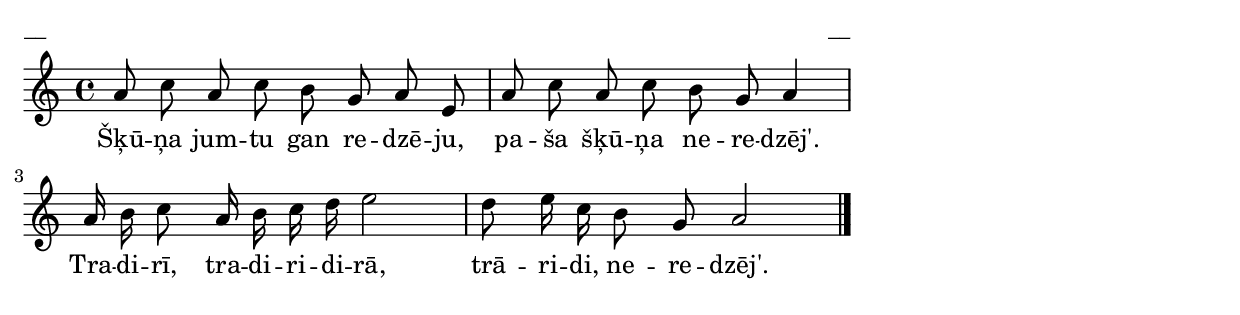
\version "2.13.16"
%\header {
%    title = "Šķūņa jumtu gan redzēju"
%}
% Budēlīši, p.105
\paper {
line-width = 14\cm
left-margin = 0.4\cm
between-system-padding = 0.1\cm
between-system-space = 0.1\cm
}
\layout {
indent = #0
ragged-last = ##f
}


voiceA = \relative c' {
\clef "treble"
\key a \minor
\time 4/4 a'8 c a c b g a e | a8 c a c b g a4 |
a16 b c8 a16 b c d e2 | d8 e16 c b8 g a2   
\bar "|." 
} 

lyricA = \lyricmode {
Šķū -- ņa jum -- tu gan re -- dzē -- ju, pa -- ša šķū -- ņa ne -- re -- dzēj'.
Tra -- di -- rī, tra -- di -- ri -- di -- rā, trā -- ri -- di, ne -- re -- dzēj'. 
}

fullScore = <<
\new Staff {
<<
\new Voice = "voiceA" { \oneVoice \autoBeamOff \voiceA }
\lyricsto "voiceA" \new Lyrics \lyricA
>>
}
>>

\score {
\fullScore
\header { piece = "__" opus = "__" }
}
\markup { \with-color #(x11-color 'white) \sans \smaller "__" }
\score {
\unfoldRepeats
\fullScore
\midi {
\context { \Staff \remove "Staff_performer" }
\context { \Voice \consists "Staff_performer" }
}
}


